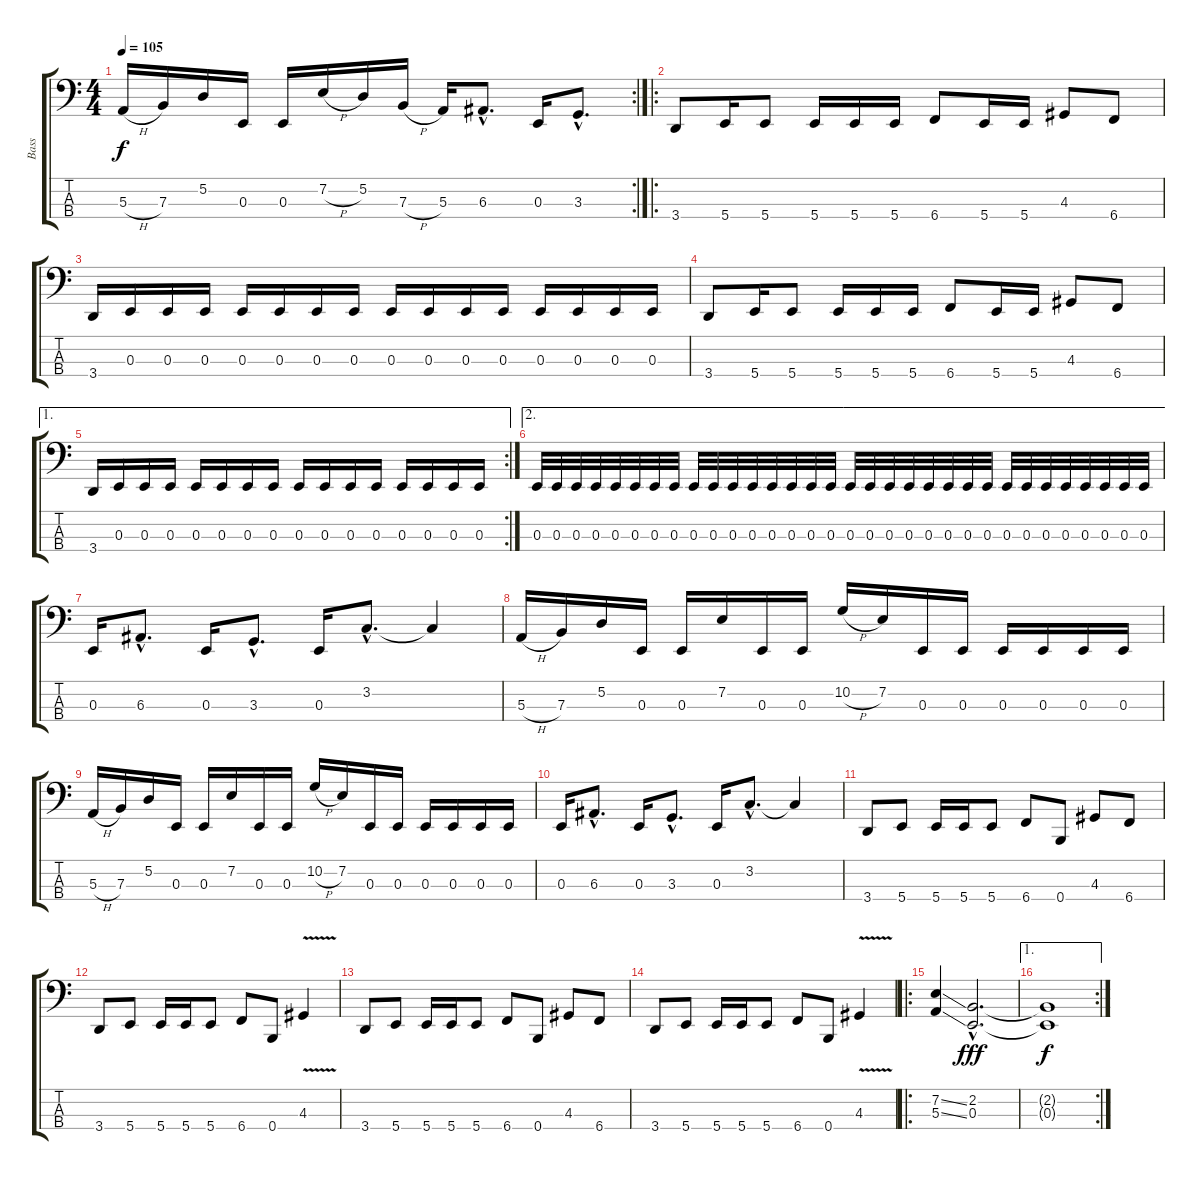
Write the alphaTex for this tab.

\track ("Bass" "Bass") {instrument electricbassfinger}
\staff {score tabs}
\tuning (D2 A1 E1 B0) {hide}
\rc 2
\ts (4 4)
\tempo 105
\clef f4
\ks c
5.3{h}.16{dy f} 7.3.16 5.2.16 0.3.16 0.3.16 7.2{h}.16 5.2.16 7.3{h}.16 5.3.16 6.3{hac}.8{d} 0.3.16 3.3{hac}.8{d} |
\ro
3.4.8 5.4.16 5.4.8 5.4.16 5.4.16 5.4.16 6.4.8 5.4.16 5.4.16 4.3.8 6.4.8 |
3.4.16 0.3.16 0.3.16 0.3.16 0.3.16 0.3.16 0.3.16 0.3.16 0.3.16 0.3.16 0.3.16 0.3.16 0.3.16 0.3.16 0.3.16 0.3.16 |
3.4.8 5.4.16 5.4.8 5.4.16 5.4.16 5.4.16 6.4.8 5.4.16 5.4.16 4.3.8 6.4.8 |
\ae 1
\rc 2
3.4.16 0.3.16 0.3.16 0.3.16 0.3.16 0.3.16 0.3.16 0.3.16 0.3.16 0.3.16 0.3.16 0.3.16 0.3.16 0.3.16 0.3.16 0.3.16 |
\ae 2
0.3.32 0.3.32 0.3.32 0.3.32 0.3.32 0.3.32 0.3.32 0.3.32 0.3.32 0.3.32 0.3.32 0.3.32 0.3.32 0.3.32 0.3.32 0.3.32 0.3.32 0.3.32 0.3.32 0.3.32 0.3.32 0.3.32 0.3.32 0.3.32 0.3.32 0.3.32 0.3.32 0.3.32 0.3.32 0.3.32 0.3.32 0.3.32 |
0.3.16 6.3{hac}.8{d} 0.3.16 3.3{hac}.8{d} 0.3.16 3.2{hac}.8{d} 3.2{t}.4 |
5.3{h}.16 7.3.16 5.2.16 0.3.16 0.3.16 7.2.16 0.3.16 0.3.16 10.2{h}.16 7.2.16 0.3.16 0.3.16 0.3.16 0.3.16 0.3.16 0.3.16 |
5.3{h}.16 7.3.16 5.2.16 0.3.16 0.3.16 7.2.16 0.3.16 0.3.16 10.2{h}.16 7.2.16 0.3.16 0.3.16 0.3.16 0.3.16 0.3.16 0.3.16 |
0.3.16 6.3{hac}.8{d} 0.3.16 3.3{hac}.8{d} 0.3.16 3.2{hac}.8{d} 3.2{t}.4 |
3.4.8 5.4.8 5.4.16 5.4.16 5.4.8 6.4.8 0.4.8 4.3.8 6.4.8 |
3.4.8 5.4.8 5.4.16 5.4.16 5.4.8 6.4.8 0.4.8 4.3{v}.4 |
3.4.8 5.4.8 5.4.16 5.4.16 5.4.8 6.4.8 0.4.8 4.3.8 6.4.8 |
3.4.8 5.4.8 5.4.16 5.4.16 5.4.8 6.4.8 0.4.8 4.3{v}.4 |
\ro
(7.2{ss} 5.3{ss}).4 (2.2{hac} 0.3{hac}).2{d dy fff} |
\ae 1
\rc 2
(2.2{t} 0.3{t}).1{dy f}
